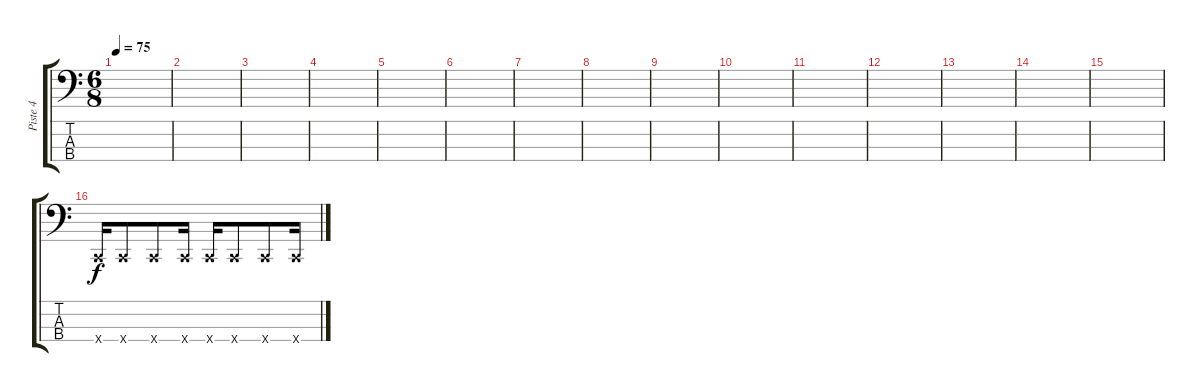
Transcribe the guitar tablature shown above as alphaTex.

\track ("Piste 4" "Piste 4") {instrument electricbassfinger}
\staff {score tabs}
\tuning (F2 C2 G1 C1) {hide}
\ts (6 8)
\tempo 75
\clef f4
\ks c
|
|
|
|
|
|
|
|
|
|
|
|
|
|
|
0.4{x}.16 0.4{x}.8 0.4{x}.8 0.4{x}.16 0.4{x}.16 0.4{x}.8 0.4{x}.8 0.4{x}.16
